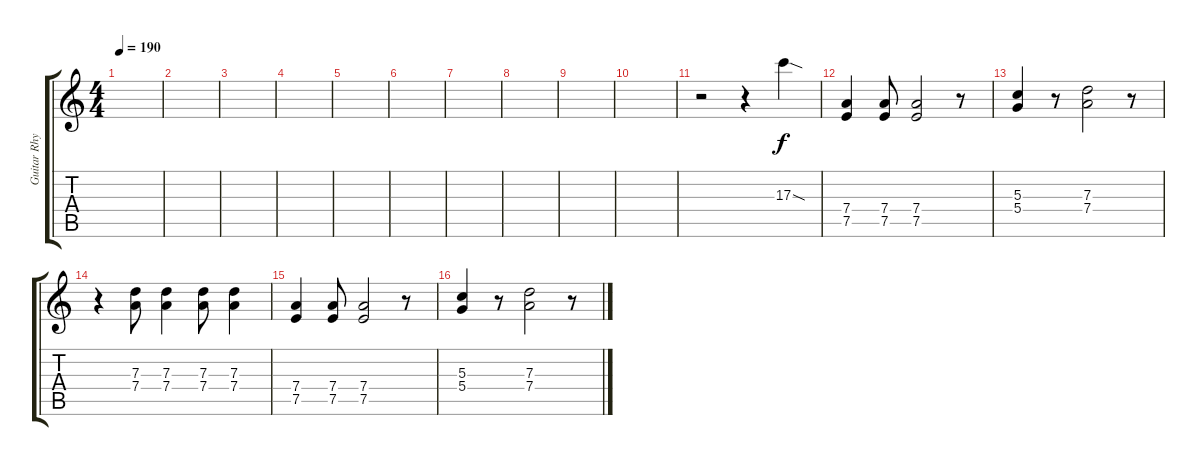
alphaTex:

\track ("Guitar Rhythm" "Guitar Rhy") {instrument distortionguitar}
\staff {score tabs}
\tuning (E4 B3 G3 D3 A2 E2) {hide}
\ts (4 4)
\tempo 190
\clef g2
\ks c
|
|
|
|
|
|
|
|
|
|
r.2 r.4 17.3{sod}.4 |
(7.4 7.5).4 (7.4 7.5).8 (7.4 7.5).2 r.8 |
(5.3 5.4).4 r.8 (7.3 7.4).2 r.8 |
r.4 (7.3 7.4).8 (7.3 7.4).4 (7.3 7.4).8 (7.3 7.4).4 |
(7.4 7.5).4 (7.4 7.5).8 (7.4 7.5).2 r.8 |
(5.3 5.4).4 r.8 (7.3 7.4).2 r.8
